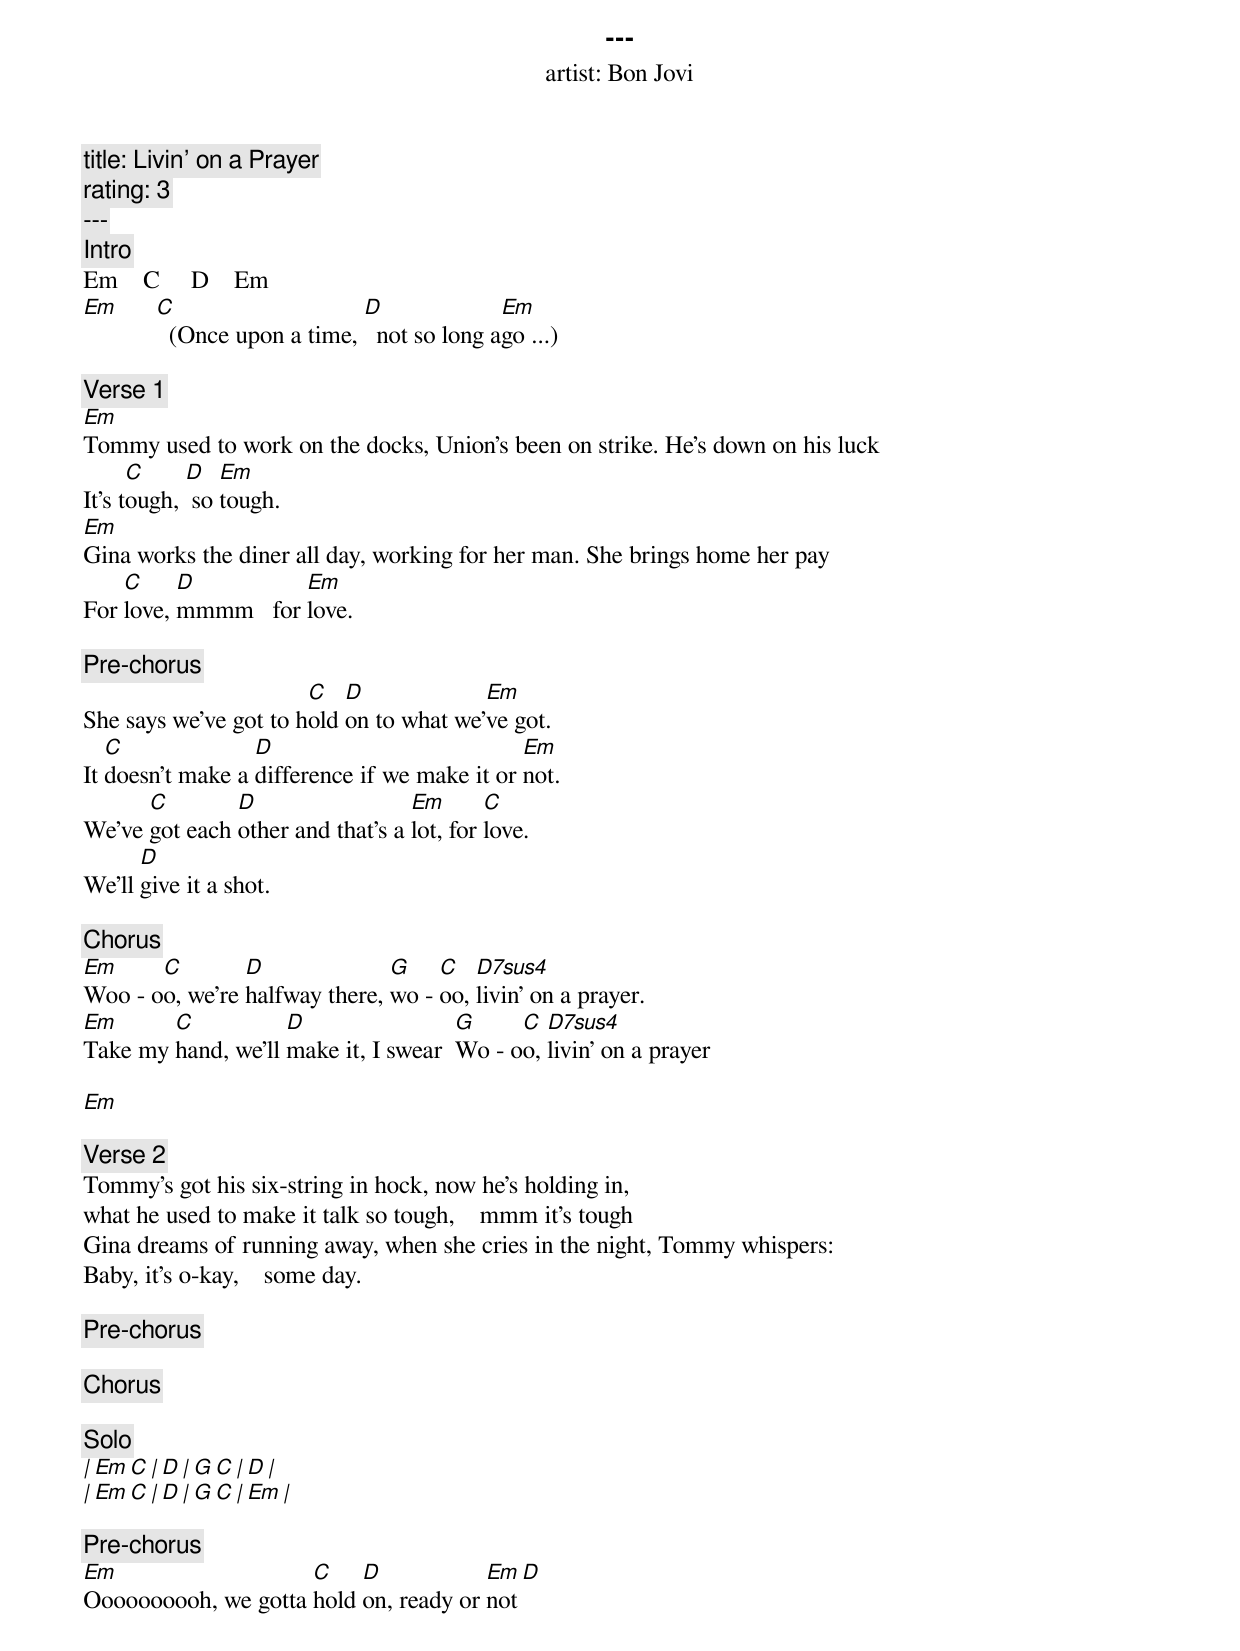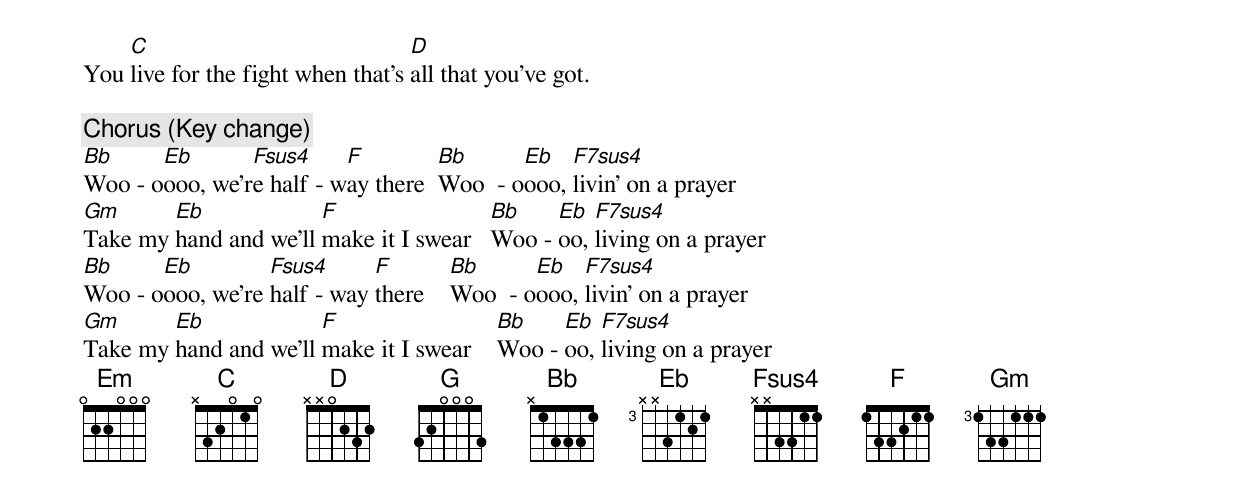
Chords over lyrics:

---
artist: Bon Jovi
title: Livin’ on a Prayer
rating: 3
---
[Intro]
Em    C     D    Em
Em    C                    D              Em
        (Once upon a time,   not so long ago ...)

[Verse 1]
Em
Tommy used to work on the docks, Union's been on strike. He's down on his luck
      C     D   Em
It's tough,  so tough.
Em
Gina works the diner all day, working for her man. She brings home her pay
    C     D          Em
For love, mmmm   for love.

[Pre-chorus]
                       C   D             Em
She says we've got to hold on to what we've got.
   C              D                           Em
It doesn't make a difference if we make it or not.
      C        D                  Em       C
We've got each other and that's a lot, for love.
      D
We'll give it a shot.

[Chorus]
Em     C        D              G    C   D7sus4
Woo - oo, we're halfway there, wo - oo, livin' on a prayer.
Em      C           D		      G     C  D7sus4
Take my hand, we'll make it, I swear  Wo - oo, livin' on a prayer

Em

[Verse 2]
Tommy's got his six-string in hock, now he's holding in,
what he used to make it talk so tough,    mmm it's tough
Gina dreams of running away, when she cries in the night, Tommy whispers:
Baby, it's o-kay,    some day.

[Pre-chorus]

[Chorus]

[Solo]
| Em  C    | D       | G  C    | D       |
| Em  C    | D       | G  C    | Em      |

[Pre-chorus]
Em                   C    D            Em  D
Oooooooooh, we gotta hold on, ready or not
    C                              D
You live for the fight when that's all that you've got.

[Chorus] (Key change)
Bb     Eb       Fsus4     F	    Bb      Eb   F7sus4
Woo - oooo, we're half - way there  Woo  - oooo, livin' on a prayer
Gm      Eb             F		 Bb    Eb  F7sus4
Take my hand and we'll make it I swear	 Woo - oo, living on a prayer
Bb     Eb         Fsus4      F	      Bb      Eb   F7sus4
Woo - oooo, we're half - way there    Woo  - oooo, livin' on a prayer
Gm      Eb             F		  Bb    Eb  F7sus4
Take my hand and we'll make it I swear	  Woo - oo, living on a prayer
